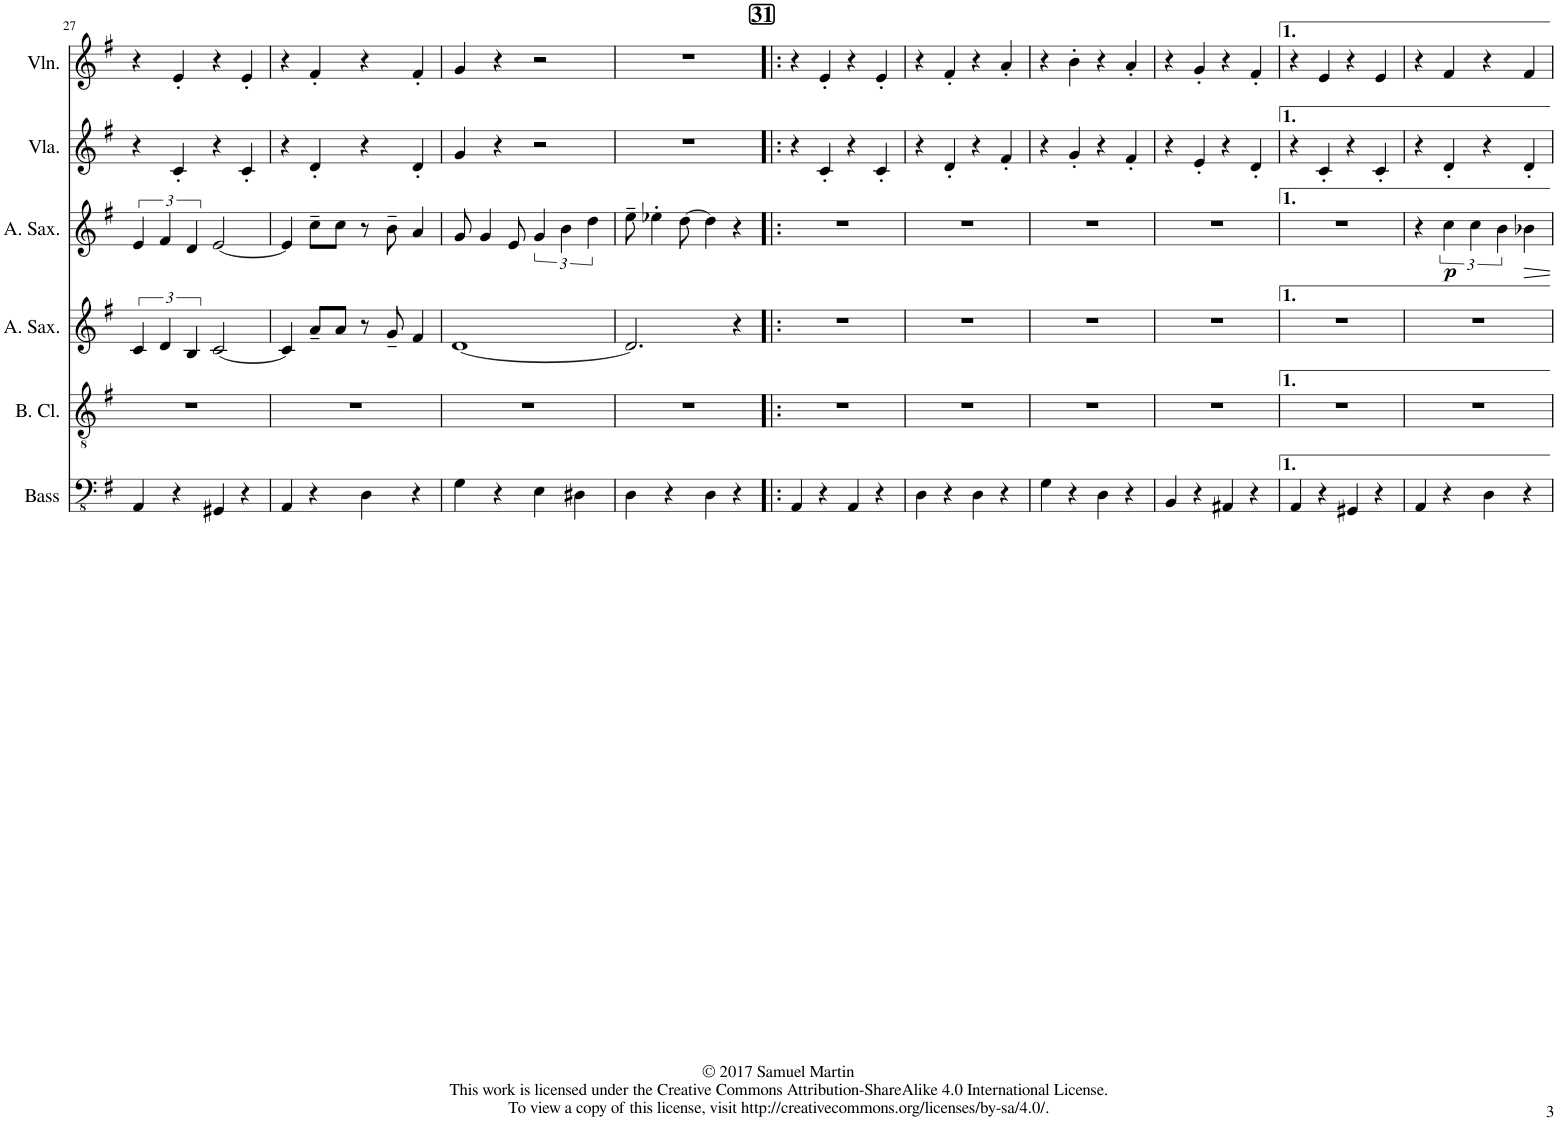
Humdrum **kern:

**kern	**kern	**kern	**kern	**dynam	**kern	**kern
*part6	*part5	*part4	*part3	*part3	*part2	*part1
*staff6	*staff5	*staff4	*staff3	*staff3	*staff2	*staff1
*I"Acoustic Bass	*I"Bass Clarinet	*I"Alto Saxophone	*I"Alto Saxophone	*	*I"Viola	*I"Violin
*I'Bass	*I'B. Cl.	*I'A. Sax.	*I'A. Sax.	*	*I'Vla.	*I'Vln.
!!LO:PB:g=z
*clefFv4	*clefGv2	*clefG2	*clefG2	*	*clefG2	*clefG2
*	*ITrd8c14	*ITrd5c9	*ITrd5c9	*	*	*
*k[f#]	*k[f#]	*k[f#]	*k[f#]	*	*k[f#]	*k[f#]
*M4/4	*M4/4	*M4/4	*M4/4	*	*M4/4	*M4/4
=27	=27	=27	=27	=27	=27	=27
4AAA/	1r	6c/	6e/	.	4r	4r
.	.	6d/	6f#/	.	.	.
4r	.	.	.	.	4c'/	4e'/
.	.	6B/	6d/	.	.	.
4GGG#X/	.	[2c/	[2e/	.	4r	4r
4r	.	.	.	.	4c'/	4e'/
=28	=28	=28	=28	=28	=28	=28
4AAA/	1r	4c/]	4e/]	.	4r	4r
4r	.	8a~/L	8cc~\L	.	4d'/	4f#'/
.	.	8a/J	8cc\J	.	.	.
4DD\	.	8r	8r	.	4r	4r
.	.	8g~/	8b~\	.	.	.
4r	.	4f#/	4a/	.	4d'/	4f#'/
=29	=29	=29	=29	=29	=29	=29
4GG\	1r	[1d	8g/	.	4g/	4g/
.	.	.	4g/	.	.	.
4r	.	.	.	.	4r	4r
.	.	.	8e/	.	.	.
4EE\	.	.	6g/	.	2r	2r
.	.	.	6b\	.	.	.
4DD#X\	.	.	.	.	.	.
.	.	.	6dd\	.	.	.
=30	=30	=30	=30	=30	=30	=30
4DD\	1r	2.d/]	8ee~\	.	1r	1r
.	.	.	4ee-X'\	.	.	.
4r	.	.	.	.	.	.
.	.	.	[8dd\	.	.	.
4DD\	.	.	4dd\]	.	.	.
4r	.	4r	4r	.	.	.
!!LO:REH:place=s1:a:B:cj:fs=14:t=31
=31!|:	=31!|:	=31!|:	=31!|:	=31!|:	=31!|:	=31!|:
4AAA/	1r	1r	1r	.	4r	4r
4r	.	.	.	.	4c'/	4e'/
4AAA/	.	.	.	.	4r	4r
4r	.	.	.	.	4c'/	4e'/
=32	=32	=32	=32	=32	=32	=32
4DD\	1r	1r	1r	.	4r	4r
4r	.	.	.	.	4d'/	4f#'/
4DD\	.	.	.	.	4r	4r
4r	.	.	.	.	4f#'/	4a'/
=33	=33	=33	=33	=33	=33	=33
4GG\	1r	1r	1r	.	4r	4r
4r	.	.	.	.	4g'/	4b'\
4DD\	.	.	.	.	4r	4r
4r	.	.	.	.	4f#'/	4a'/
=34	=34	=34	=34	=34	=34	=34
4BBB/	1r	1r	1r	.	4r	4r
4r	.	.	.	.	4e'/	4g'/
4AAA#X/	.	.	.	.	4r	4r
4r	.	.	.	.	4d'/	4f#'/
=35	=35	=35	=35	=35	=35	=35
4AAA/	1r	1r	1r	.	4r	4r
4r	.	.	.	.	4c'/	4e/
4GGG#X/	.	.	.	.	4r	4r
4r	.	.	.	.	4c'/	4e/
=36	=36	=36	=36	=36	=36	=36
4AAA/	1r	1r	4r	.	4r	4r
!	!	!	!	!LO:DY:b	!	!
4r	.	.	6cc\	p	4d'/	4f#/
.	.	.	6cc\	.	.	.
4DD\	.	.	.	.	4r	4r
.	.	.	6b\	.	.	.
4r	.	.	4b-X\	.	4d'/	4f#/
=	=	=	=	=	=	=
*-	*-	*-	*-	*-	*-	*-
